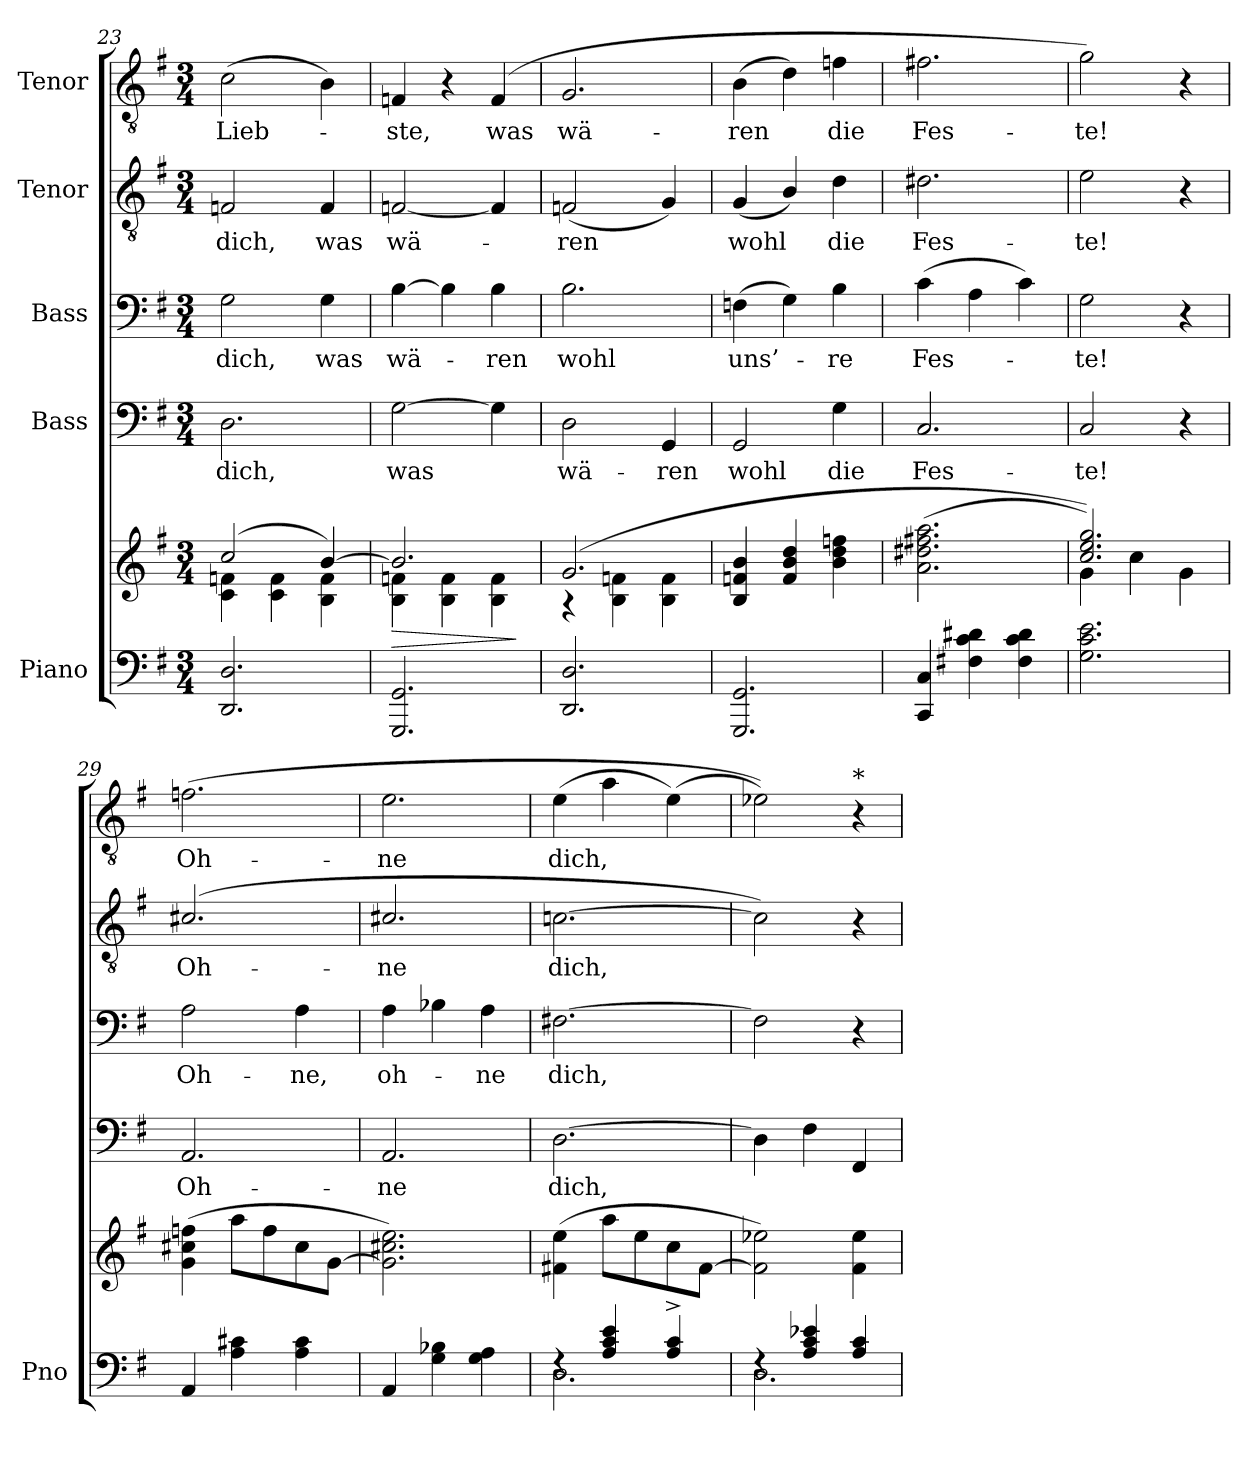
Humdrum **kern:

**kern	**kern	**dynam	**kern	**text	**kern	**text	**kern	**text	**kern	**text
*part5	*part5	*part5	*part4	*part4	*part3	*part3	*part2	*part2	*part1	*part1
*staff6	*staff5	*staff5/6	*staff4	*staff4	*staff3	*staff3	*staff2	*staff2	*staff1	*staff1
*I"Piano	*	*	*I"Bass	*	*I"Bass	*	*I"Tenor	*	*I"Tenor	*
*I'Pno	*	*	*	*	*	*	*	*	*	*
*clefF4	*clefG2	*	*clefF4	*	*clefF4	*	*clefGv2	*	*clefGv2	*
*k[f#]	*k[f#]	*	*k[f#]	*	*k[f#]	*	*k[f#]	*	*k[f#]	*
*M3/4	*M3/4	*	*M3/4	*	*M3/4	*	*M3/4	*	*M3/4	*
=23	=23	=23	=23	=23	=23	=23	=23	=23	=23	=23
*	*^	*	*	*	*	*	*	*	*	*
!	!	!	!	!	!LO:LY:b	!	!LO:LY:b	!	!LO:LY:b	!	!LO:LY:b
2.DD/ 2.D/	(>2cc/	4c\ 4fn\	.	2.D\	dich,	2G\	dich,	2Fn/	dich,	(>2c\	Lieb-
.	.	4c\ 4f\	.	.	.	.	.	.	.	.	.
!	!	!	!	!	!	!	!LO:LY:b	!	!LO:LY:b	!	!
.	[4b/)	4B\ 4f\	.	.	.	4G\	was	4F/	was	4B\)	.
=24	=24	=24	=24	=24	=24	=24	=24	=24	=24	=24	=24
!	!	!	!LO:HP:b	!	!LO:LY:b	!	!LO:LY:b	!	!LO:LY:b	!	!LO:LY:b
2.GGG/ 2.GG/	2.b/]	4B\ 4fn\	>	[2G\	was	[4B\	wä-	[2Fn/	wä-	4Fn/	-ste,
.	.	4B\ 4f\	.	.	.	4B\]	.	.	.	4r	.
!	!	!	!	!	!	!	!LO:LY:b	!	!	!	!LO:LY:b
.	.	4B\ 4f\	.	4G\]	.	4B\	-ren	4F/]	.	(>4F/	was
*	*v	*v	*	*	*	*	*	*	*	*	*
.	.	]	.	.	.	.	.	.	.	.
=25	=25	=25	=25	=25	=25	=25	=25	=25	=25	=25
*	*^	*	*	*	*	*	*	*	*	*
!	!	!	!	!	!LO:LY:b	!	!LO:LY:b	!	!LO:LY:b	!	!LO:LY:b
2.DD/ 2.D/	(>2.g/	4r	.	2D\	wä-	2.B\	wohl	(<2Fn/	-ren	2.G/	wä-
.	.	4B\ 4fn\	.	.	.	.	.	.	.	.	.
!	!	!	!	!	!LO:LY:b	!	!	!	!	!	!
.	.	4B\ 4f\	.	4GG/	-ren	.	.	4G/)	.	.	.
=26	=26	=26	=26	=26	=26	=26	=26	=26	=26	=26	=26
!	!	!	!	!	!LO:LY:b	!	!LO:LY:b	!	!LO:LY:b	!	!LO:LY:b
*	*v	*v	*	*	*	*	*	*	*	*	*
2.GGG/ 2.GG/	4B/ 4fn/ 4b/	.	2GG/	wohl	(>4Fn\	uns’-	(<4G/	wohl	(>4B\	-ren
.	4f/ 4b/ 4dd/	.	.	.	4G\)	.	4B/)	.	4d\)	.
!	!	!	!	!LO:LY:b	!	!LO:LY:b	!	!LO:LY:b	!	!LO:LY:b
.	4b\ 4dd\ 4ffn\	.	4G\	die	4B\	-re	4d\	die	4fn\	die
=27	=27	=27	=27	=27	=27	=27	=27	=27	=27	=27
!	!	!	!	!LO:LY:b	!	!LO:LY:b	!	!LO:LY:b	!	!LO:LY:b
4CC/ 4C/	(>2.a\ 2.dd#X\ 2.ff#X\ 2.aa\	.	2.C/	Fes-	(>4c\	Fes-	2.d#X\	Fes-	2.f#X\	Fes-
4F#X\ 4c\ 4d#X\	.	.	.	.	4A\	.	.	.	.	.
4F#\ 4c\ 4d#\	.	.	.	.	4c\)	.	.	.	.	.
=28	=28	=28	=28	=28	=28	=28	=28	=28	=28	=28
*	*^	*	*	*	*	*	*	*	*	*
!	!	!	!	!	!LO:LY:b	!	!LO:LY:b	!	!LO:LY:b	!	!LO:LY:b
2.G\ 2.c\ 2.e\	2.cc/ 2.ee/ 2.gg/))	4g\	.	2C/	-te!	2G\	-te!	2e\	-te!	2g\)	-te!
.	.	4cc\	.	.	.	.	.	.	.	.	.
.	.	4g\	.	4r	.	4r	.	4r	.	4r	.
=29	=29	=29	=29	=29	=29	=29	=29	=29	=29	=29	=29
!	!	!	!	!	!LO:LY:b	!	!LO:LY:b	!	!LO:LY:b	!	!LO:LY:b
*	*v	*v	*	*	*	*	*	*	*	*	*
4AA/	(>4g\ 4cc#X\ 4ffn\	.	2.AA/	Oh-	2A\	Oh-	(>2.c#X/	Oh-	(>2.fn\	Oh-
4A\ 4c#X\	8aa\L	.	.	.	.	.	.	.	.	.
.	8ff\	.	.	.	.	.	.	.	.	.
!	!	!	!	!	!	!LO:LY:b	!	!	!	!
4A\ 4c#\	8cc#\	.	.	.	4A\	-ne,	.	.	.	.
.	[8g\J	.	.	.	.	.	.	.	.	.
=30	=30	=30	=30	=30	=30	=30	=30	=30	=30	=30
!	!	!	!	!LO:LY:b	!	!LO:LY:b	!	!LO:LY:b	!	!LO:LY:b
4AA/	2.g\] 2.cc#X\ 2.ee\)	.	2.AA/	-ne	4A\	oh-	2.c#X/	-ne	2.e\	-ne
4G\ 4B-X\	.	.	.	.	4B-X\	.	.	.	.	.
!	!	!	!	!	!	!LO:LY:b	!	!	!	!
4G\ 4A\	.	.	.	.	4A\	-ne	.	.	.	.
=31	=31	=31	=31	=31	=31	=31	=31	=31	=31	=31
*^	*	*	*	*	*	*	*	*	*	*
!	!	!	!	!	!LO:LY:b	!	!LO:LY:b	!	!LO:LY:b	!	!LO:LY:b
4rF	2.D\	(>4f#X\ 4ee\	.	[2.D\	-dich,	[2.F#X\	dich,	[2.cn\	-dich,	(>4e\	-dich,
4A/ 4c/ 4e/	.	8aa\L	.	.	.	.	.	.	.	4a\	.
.	.	8ee\	.	.	.	.	.	.	.	.	.
4A/^ 4c/^	.	8cc\	.	.	.	.	.	.	.	(>4e\)	.
.	.	[8f#\J	.	.	.	.	.	.	.	.	.
=32	=32	=32	=32	=32	=32	=32	=32	=32	=32	=32	=32
4rF	2.D\	2f#\] 2ee-X\)	.	4D\]	.	2F#\]	.	2c\])	.	2e-X\))	.
4A/ 4c/ 4e-X/	.	.	.	4F#\	.	.	.	.	.	.	.
!	!	!	!	!	!	!	!	!	!	!LO:TX:a:t=*	!
4A/ 4c/	.	4f#\ 4ee-\	.	4FF#/	.	4r	.	4r	.	4r	.
*v	*v	*	*	*	*	*	*	*	*	*	*
=	=	=	=	=	=	=	=	=	=	=
*-	*-	*-	*-	*-	*-	*-	*-	*-	*-	*-
